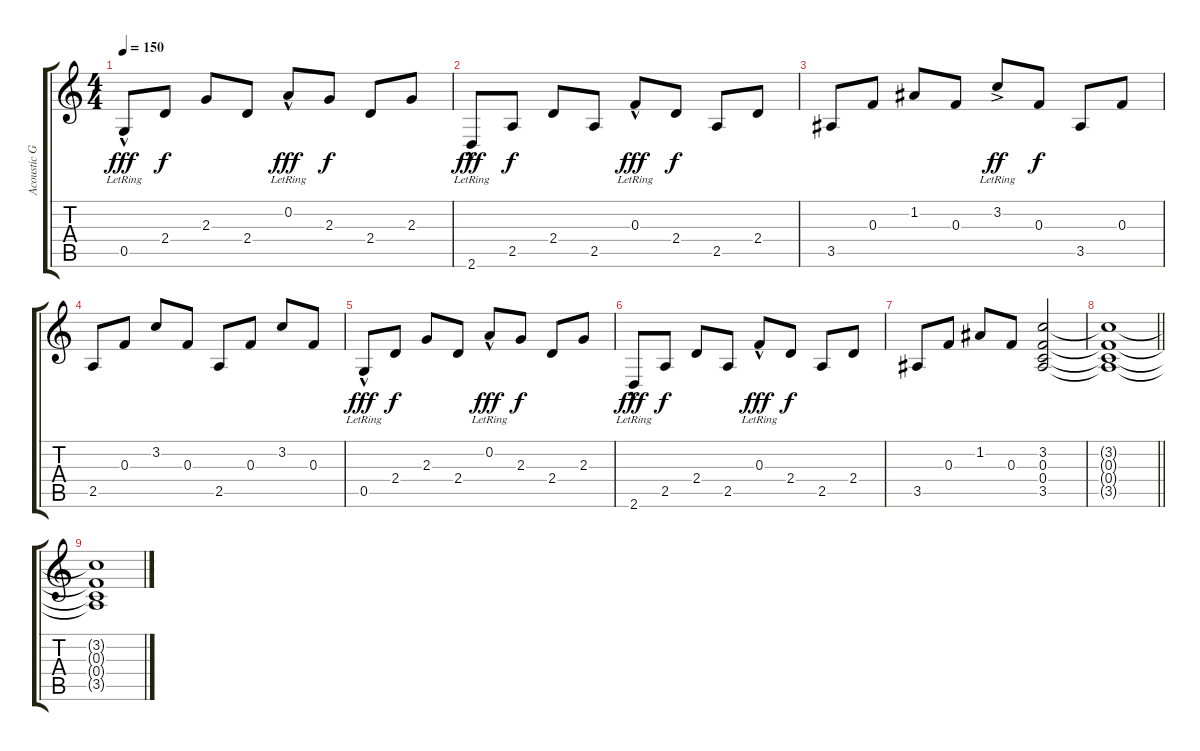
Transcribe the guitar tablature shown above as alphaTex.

\track ("Acoustic Guitar" "Acoustic G") {instrument acousticguitarsteel}
\staff {score tabs}
\tuning (D4 A3 F3 C3 G2 C2) {hide}
\ts (4 4)
\tempo 150
\clef g2
\ks c
0.5{hac lr}.8{dy fff} 2.4.8{dy f} 2.3.8 2.4.8 0.2{hac lr}.8{dy fff} 2.3.8{dy f} 2.4.8 2.3.8 |
2.6{hac lr}.8{dy fff} 2.5.8{dy f} 2.4.8 2.5.8 0.3{hac lr}.8{dy fff} 2.4.8{dy f} 2.5.8 2.4.8 |
3.5.8 0.3.8 1.2.8 0.3.8 3.2{ac lr}.8{dy ff} 0.3.8{dy f} 3.5.8 0.3.8 |
2.5.8 0.3.8 3.2.8 0.3.8 2.5.8 0.3.8 3.2.8 0.3.8 |
0.5{hac lr}.8{dy fff} 2.4.8{dy f} 2.3.8 2.4.8 0.2{hac lr}.8{dy fff} 2.3.8{dy f} 2.4.8 2.3.8 |
2.6{hac lr}.8{dy fff} 2.5.8{dy f} 2.4.8 2.5.8 0.3{hac lr}.8{dy fff} 2.4.8{dy f} 2.5.8 2.4.8 |
3.5.8 0.3.8 1.2.8 0.3.8 (3.2 0.3 0.4 3.5).2 |
\barLineRight lightlight
(3.2{t} 0.3{t} 0.4{t} 3.5{t}).1 |
(3.2{t} 0.3{t} 0.4{t} 3.5{t}).1
